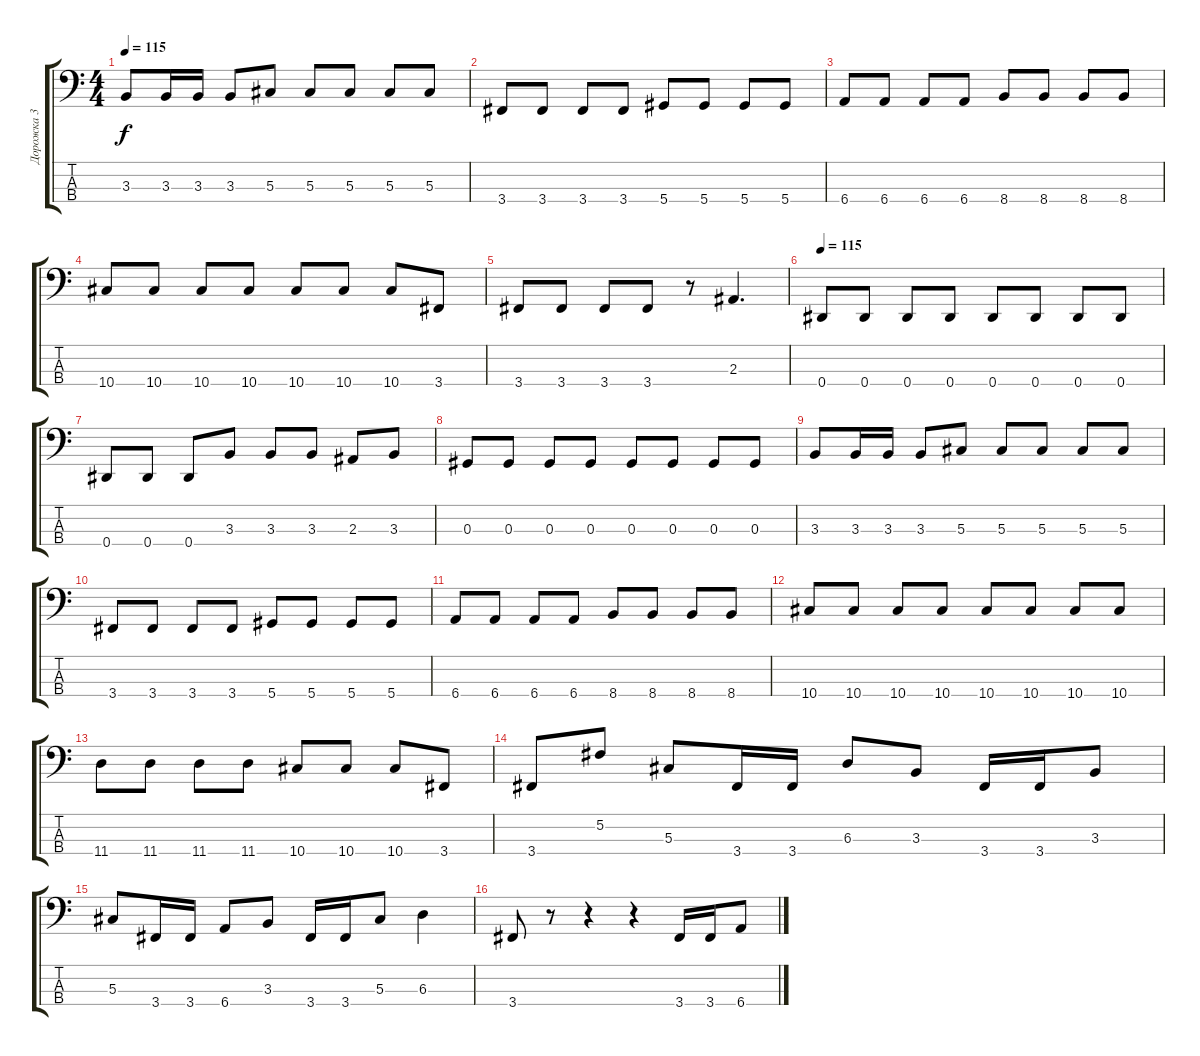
\track ("Дорожка 3" "Дорожка 3") {instrument electricbassfinger}
\staff {score tabs}
\tuning (Gb2 Db2 Ab1 Eb1) {hide}
\ts (4 4)
\tempo 115
\clef f4
\ks c
3.3.8{dy f} 3.3.16 3.3.16 3.3.8 5.3.8 5.3.8 5.3.8 5.3.8 5.3.8 |
3.4.8 3.4.8 3.4.8 3.4.8 5.4.8 5.4.8 5.4.8 5.4.8 |
6.4.8 6.4.8 6.4.8 6.4.8 8.4.8 8.4.8 8.4.8 8.4.8 |
10.4.8 10.4.8 10.4.8 10.4.8 10.4.8 10.4.8 10.4.8 3.4.8 |
3.4.8 3.4.8 3.4.8 3.4.8 r.8 2.3.4{d} |
\tempo 115
0.4.8 0.4.8 0.4.8 0.4.8 0.4.8 0.4.8 0.4.8 0.4.8 |
0.4.8 0.4.8 0.4.8 3.3.8 3.3.8 3.3.8 2.3.8 3.3.8 |
0.3.8 0.3.8 0.3.8 0.3.8 0.3.8 0.3.8 0.3.8 0.3.8 |
3.3.8 3.3.16 3.3.16 3.3.8 5.3.8 5.3.8 5.3.8 5.3.8 5.3.8 |
3.4.8 3.4.8 3.4.8 3.4.8 5.4.8 5.4.8 5.4.8 5.4.8 |
6.4.8 6.4.8 6.4.8 6.4.8 8.4.8 8.4.8 8.4.8 8.4.8 |
10.4.8 10.4.8 10.4.8 10.4.8 10.4.8 10.4.8 10.4.8 10.4.8 |
11.4.8 11.4.8 11.4.8 11.4.8 10.4.8 10.4.8 10.4.8 3.4.8 |
3.4.8 5.2.8 5.3.8 3.4.16 3.4.16 6.3.8 3.3.8 3.4.16 3.4.16 3.3.8 |
5.3.8 3.4.16 3.4.16 6.4.8 3.3.8 3.4.16 3.4.16 5.3.8 6.3.4 |
3.4.8 r.8 r.4 r.4 3.4.16 3.4.16 6.4.8
